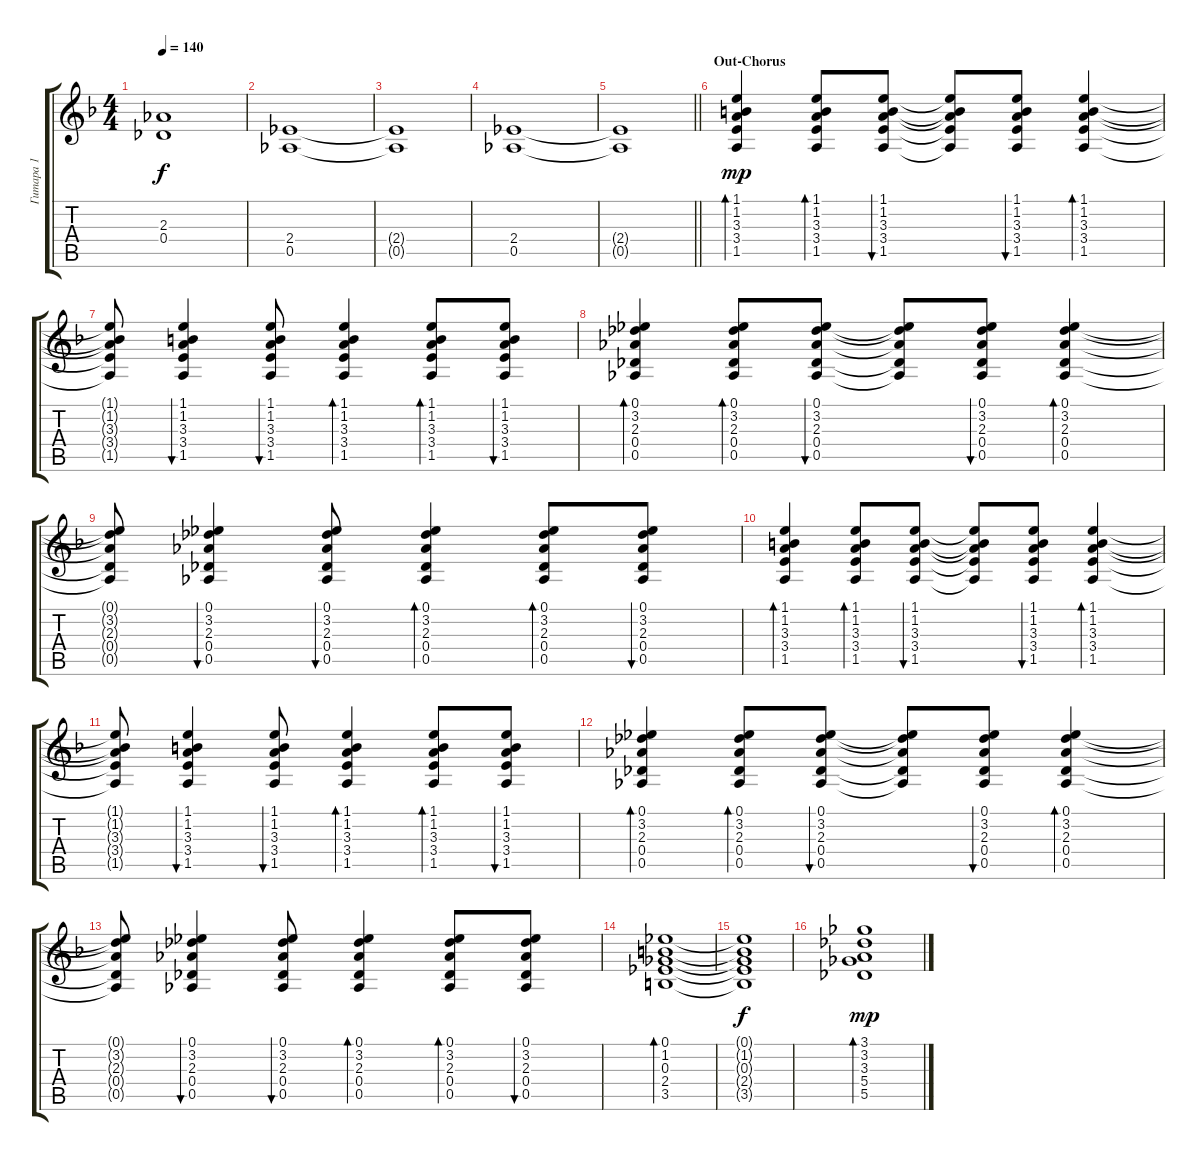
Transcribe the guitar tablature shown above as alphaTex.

\track ("Гитара 1" "Гитара 1") {instrument acousticguitarsteel}
\staff {score tabs}
\tuning (Eb4 Bb3 Gb3 Db3 Ab2 Db2) {hide}
\ts (4 4)
\tempo 140
\clef g2
\ks dminor
(2.3{t} 0.4{t}).1{dy f} |
(2.4 0.5).1 |
(2.4{t} 0.5{t}).1 |
(2.4 0.5).1 |
\barLineRight lightlight
(2.4{t} 0.5{t}).1 |
\section ("" "Out-Chorus")
(1.1 1.2 3.3 3.4 1.5).4{bd 60 dy mp instrument acousticguitarsteel} (1.1 1.2 3.3 3.4 1.5).8{bd 60} (1.1 1.2 3.3 3.4 1.5).8{bu 60} (1.1{t} 1.2{t} 3.3{t} 3.4{t} 1.5{t}).8 (1.1 1.2 3.3 3.4 1.5).8{bu 60} (1.1 1.2 3.3 3.4 1.5).4{bd 60} |
(1.1{t} 1.2{t} 3.3{t} 3.4{t} 1.5{t}).8 (1.1 1.2 3.3 3.4 1.5).4{bu 60} (1.1 1.2 3.3 3.4 1.5).8{bu 60} (1.1 1.2 3.3 3.4 1.5).4{bd 60} (1.1 1.2 3.3 3.4 1.5).8{bd 60} (1.1 1.2 3.3 3.4 1.5).8{bu 60} |
(0.1 3.2 2.3 0.4 0.5).4{bd 60} (0.1 3.2 2.3 0.4 0.5).8{bd 60} (0.1 3.2 2.3 0.4 0.5).8{bu 60} (0.1{t} 3.2{t} 2.3{t} 0.4{t} 0.5{t}).8 (0.1 3.2 2.3 0.4 0.5).8{bu 60} (0.1 3.2 2.3 0.4 0.5).4{bd 60} |
(0.1{t} 3.2{t} 2.3{t} 0.4{t} 0.5{t}).8 (0.1 3.2 2.3 0.4 0.5).4{bu 60} (0.1 3.2 2.3 0.4 0.5).8{bu 60} (0.1 3.2 2.3 0.4 0.5).4{bd 60} (0.1 3.2 2.3 0.4 0.5).8{bd 60} (0.1 3.2 2.3 0.4 0.5).8{bu 60} |
(1.1 1.2 3.3 3.4 1.5).4{bd 60} (1.1 1.2 3.3 3.4 1.5).8{bd 60} (1.1 1.2 3.3 3.4 1.5).8{bu 60} (1.1{t} 1.2{t} 3.3{t} 3.4{t} 1.5{t}).8 (1.1 1.2 3.3 3.4 1.5).8{bu 60} (1.1 1.2 3.3 3.4 1.5).4{bd 60} |
(1.1{t} 1.2{t} 3.3{t} 3.4{t} 1.5{t}).8 (1.1 1.2 3.3 3.4 1.5).4{bu 60} (1.1 1.2 3.3 3.4 1.5).8{bu 60} (1.1 1.2 3.3 3.4 1.5).4{bd 60} (1.1 1.2 3.3 3.4 1.5).8{bd 60} (1.1 1.2 3.3 3.4 1.5).8{bu 60} |
(0.1 3.2 2.3 0.4 0.5).4{bd 60} (0.1 3.2 2.3 0.4 0.5).8{bd 60} (0.1 3.2 2.3 0.4 0.5).8{bu 60} (0.1{t} 3.2{t} 2.3{t} 0.4{t} 0.5{t}).8 (0.1 3.2 2.3 0.4 0.5).8{bu 60} (0.1 3.2 2.3 0.4 0.5).4{bd 60} |
(0.1{t} 3.2{t} 2.3{t} 0.4{t} 0.5{t}).8 (0.1 3.2 2.3 0.4 0.5).4{bu 60} (0.1 3.2 2.3 0.4 0.5).8{bu 60} (0.1 3.2 2.3 0.4 0.5).4{bd 60} (0.1 3.2 2.3 0.4 0.5).8{bd 60} (0.1 3.2 2.3 0.4 0.5).8{bu 60} |
(0.1 1.2 0.3 2.4 3.5).1{bd 60} |
(0.1{t} 1.2{t} 0.3{t} 2.4{t} 3.5{t}).1{dy f} |
(3.1 3.2 3.3 5.4 5.5).1{bd 60 dy mp}
